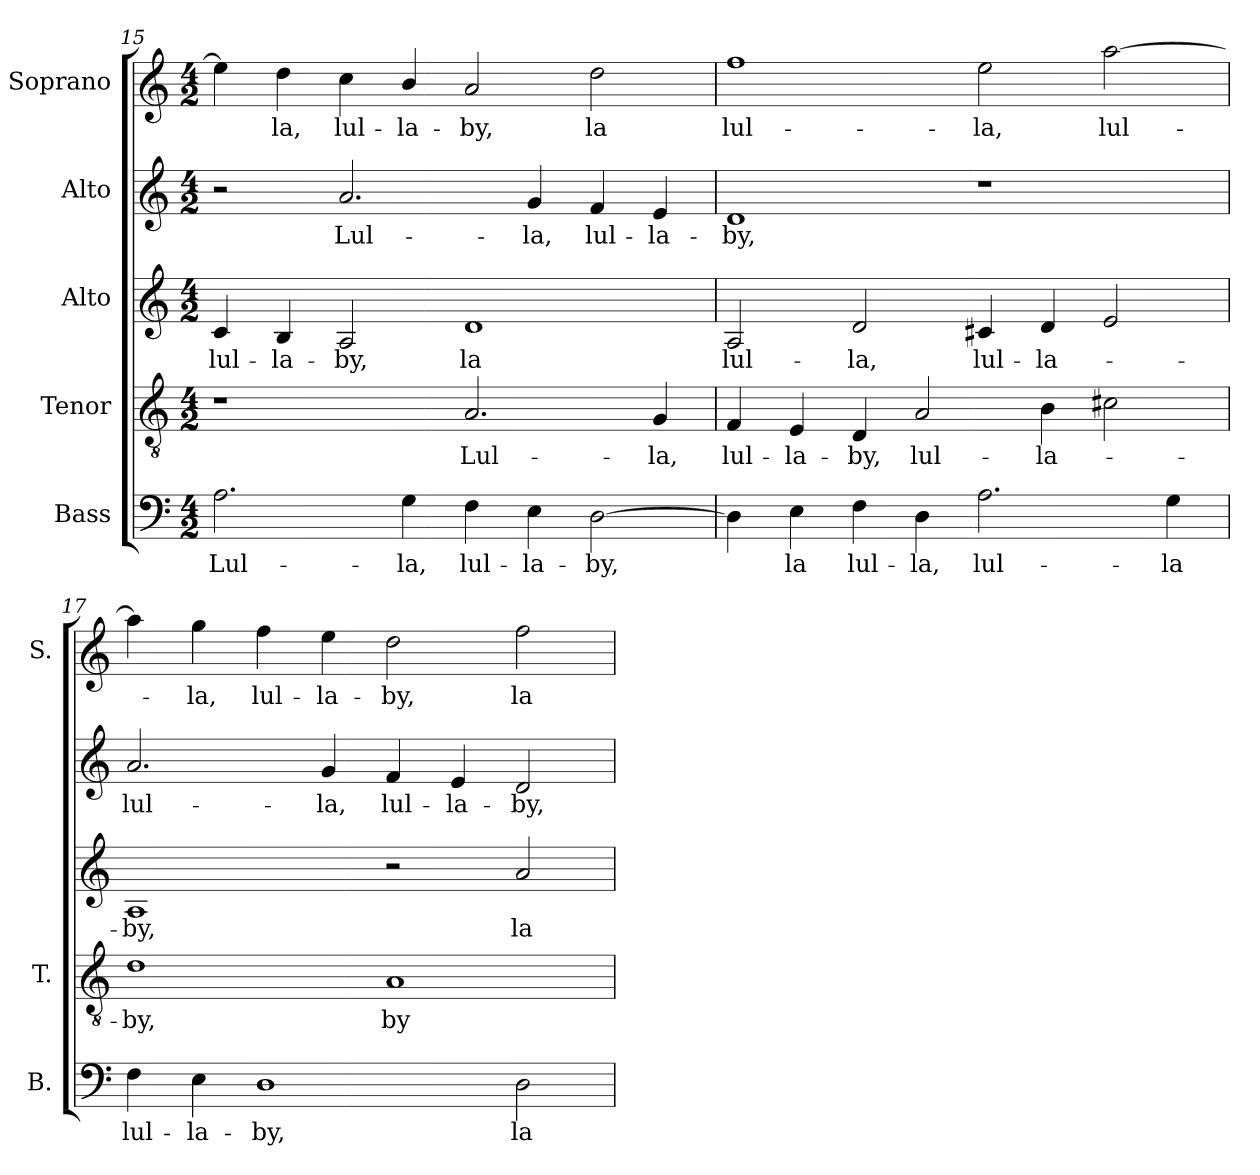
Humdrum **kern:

**kern	**text	**kern	**text	**kern	**text	**kern	**text	**kern	**text
*part5	*part5	*part4	*part4	*part3	*part3	*part2	*part2	*part1	*part1
*staff5	*staff5	*staff4	*staff4	*staff3	*staff3	*staff2	*staff2	*staff1	*staff1
*I"Bass	*	*I"Tenor	*	*I"Alto	*	*I"Alto	*	*I"Soprano	*
*I'B.	*	*I'T.	*	*	*	*	*	*I'S.	*
*clefF4	*	*clefGv2	*	*clefG2	*	*clefG2	*	*clefG2	*
*	*	*ITrd7c12	*	*	*	*	*	*	*
*k[]	*	*k[]	*	*k[]	*	*k[]	*	*k[]	*
*C:	*	*C:	*	*C:	*	*C:	*	*C:	*
*M4/2	*	*M4/2	*	*M4/2	*	*M4/2	*	*M4/2	*
=15	=15	=15	=15	=15	=15	=15	=15	=15	=15
!	!LO:LY:b:color=#000000	!	!	!	!	!	!	!	!
!	!	!	!	!	!LO:LY:b:color=#000000	!	!	!	!
2.Ai\	Lul-	1r	.	4ci/	lul-	2r	.	4eei\]	.
!	!	!	!	!	!LO:LY:b:color=#000000	!	!	!	!
!	!	!	!	!	!	!	!	!	!LO:LY:b:color=#000000
.	.	.	.	4Bi/	-la-	.	.	4ddi\	-la,
!	!	!	!	!	!LO:LY:b:color=#000000	!	!	!	!
!	!	!	!	!	!	!	!LO:LY:b:color=#000000	!	!
!	!	!	!	!	!	!	!	!	!LO:LY:b:color=#000000
.	.	.	.	2Ai/	-by,	2.ai/	Lul-	4cci\	lul-
!	!LO:LY:b:color=#000000	!	!	!	!	!	!	!	!
!	!	!	!	!	!	!	!	!	!LO:LY:b:color=#000000
4Gi\	-la,	.	.	.	.	.	.	4bi/	-la-
!	!LO:LY:b:color=#000000	!	!	!	!	!	!	!	!
!	!	!	!LO:LY:b:color=#000000	!	!	!	!	!	!
!	!	!	!	!	!LO:LY:b:color=#000000	!	!	!	!
!	!	!	!	!	!	!	!	!	!LO:LY:b:color=#000000
4Fi\	lul-	2.AAi/	Lul-	1di	la	.	.	2ai/	-by,
!	!LO:LY:b:color=#000000	!	!	!	!	!	!	!	!
!	!	!	!	!	!	!	!LO:LY:b:color=#000000	!	!
4Ei\	-la-	.	.	.	.	4gi/	-la,	.	.
!	!LO:LY:b:color=#000000	!	!	!	!	!	!	!	!
!	!	!	!	!	!	!	!LO:LY:b:color=#000000	!	!
!	!	!	!	!	!	!	!	!	!LO:LY:b:color=#000000
[2Di\	-by,	.	.	.	.	4fi/	lul-	2ddi\	la
!	!	!	!LO:LY:b:color=#000000	!	!	!	!	!	!
!	!	!	!	!	!	!	!LO:LY:b:color=#000000	!	!
.	.	4GGi/	-la,	.	.	4ei/	-la-	.	.
=16	=16	=16	=16	=16	=16	=16	=16	=16	=16
!	!	!	!LO:LY:b:color=#000000	!	!	!	!	!	!
!	!	!	!	!	!LO:LY:b:color=#000000	!	!	!	!
!	!	!	!	!	!	!	!LO:LY:b:color=#000000	!	!
!	!	!	!	!	!	!	!	!	!LO:LY:b:color=#000000
4Di\]	.	4FFi/	lul-	2Ai/	lul-	1di	-by,	1ffi	lul-
!	!LO:LY:b:color=#000000	!	!	!	!	!	!	!	!
!	!	!	!LO:LY:b:color=#000000	!	!	!	!	!	!
4Ei\	la	4EEi/	-la-	.	.	.	.	.	.
!	!LO:LY:b:color=#000000	!	!	!	!	!	!	!	!
!	!	!	!LO:LY:b:color=#000000	!	!	!	!	!	!
!	!	!	!	!	!LO:LY:b:color=#000000	!	!	!	!
4Fi\	lul-	4DDi/	-by,	2di/	-la,	.	.	.	.
!	!LO:LY:b:color=#000000	!	!	!	!	!	!	!	!
!	!	!	!LO:LY:b:color=#000000	!	!	!	!	!	!
4Di\	-la,	2AAi/	lul-	.	.	.	.	.	.
!	!LO:LY:b:color=#000000	!	!	!	!	!	!	!	!
!	!	!	!	!	!LO:LY:b:color=#000000	!	!	!	!
!	!	!	!	!	!	!	!	!	!LO:LY:b:color=#000000
2.Ai\	lul-	.	.	4c#Xi/	lul-	1r	.	2eei\	-la,
!	!	!	!LO:LY:b:color=#000000	!	!	!	!	!	!
!	!	!	!	!	!LO:LY:b:color=#000000	!	!	!	!
.	.	4BBi\	-la-	4di/	-la-	.	.	.	.
!	!	!	!	!	!	!	!	!	!LO:LY:b:color=#000000
.	.	2C#Xi\	.	2ei/	.	.	.	[2aai\	lul-
!	!LO:LY:b:color=#000000	!	!	!	!	!	!	!	!
4Gi\	-la	.	.	.	.	.	.	.	.
=17	=17	=17	=17	=17	=17	=17	=17	=17	=17
!	!LO:LY:b:color=#000000	!	!	!	!	!	!	!	!
!	!	!	!LO:LY:b:color=#000000	!	!	!	!	!	!
!	!	!	!	!	!LO:LY:b:color=#000000	!	!	!	!
!	!	!	!	!	!	!	!LO:LY:b:color=#000000	!	!
4Fi\	lul-	1Di	-by,	1Ai	-by,	2.ai/	lul-	4aai\]	.
!	!LO:LY:b:color=#000000	!	!	!	!	!	!	!	!
!	!	!	!	!	!	!	!	!	!LO:LY:b:color=#000000
4Ei\	-la-	.	.	.	.	.	.	4ggi\	-la,
!	!LO:LY:b:color=#000000	!	!	!	!	!	!	!	!
!	!	!	!	!	!	!	!	!	!LO:LY:b:color=#000000
1Di	-by,	.	.	.	.	.	.	4ffi\	lul-
!	!	!	!	!	!	!	!LO:LY:b:color=#000000	!	!
!	!	!	!	!	!	!	!	!	!LO:LY:b:color=#000000
.	.	.	.	.	.	4gi/	-la,	4eei\	-la-
!	!	!	!LO:LY:b:color=#000000	!	!	!	!	!	!
!	!	!	!	!	!	!	!LO:LY:b:color=#000000	!	!
!	!	!	!	!	!	!	!	!	!LO:LY:b:color=#000000
.	.	1AAi	by	2r	.	4fi/	lul-	2ddi\	-by,
!	!	!	!	!	!	!	!LO:LY:b:color=#000000	!	!
.	.	.	.	.	.	4ei/	-la-	.	.
!	!LO:LY:b:color=#000000	!	!	!	!	!	!	!	!
!	!	!	!	!	!LO:LY:b:color=#000000	!	!	!	!
!	!	!	!	!	!	!	!LO:LY:b:color=#000000	!	!
!	!	!	!	!	!	!	!	!	!LO:LY:b:color=#000000
2Di\	la	.	.	2ai/	la	2di/	-by,	2ffi\	la
=	=	=	=	=	=	=	=	=	=
*-	*-	*-	*-	*-	*-	*-	*-	*-	*-
